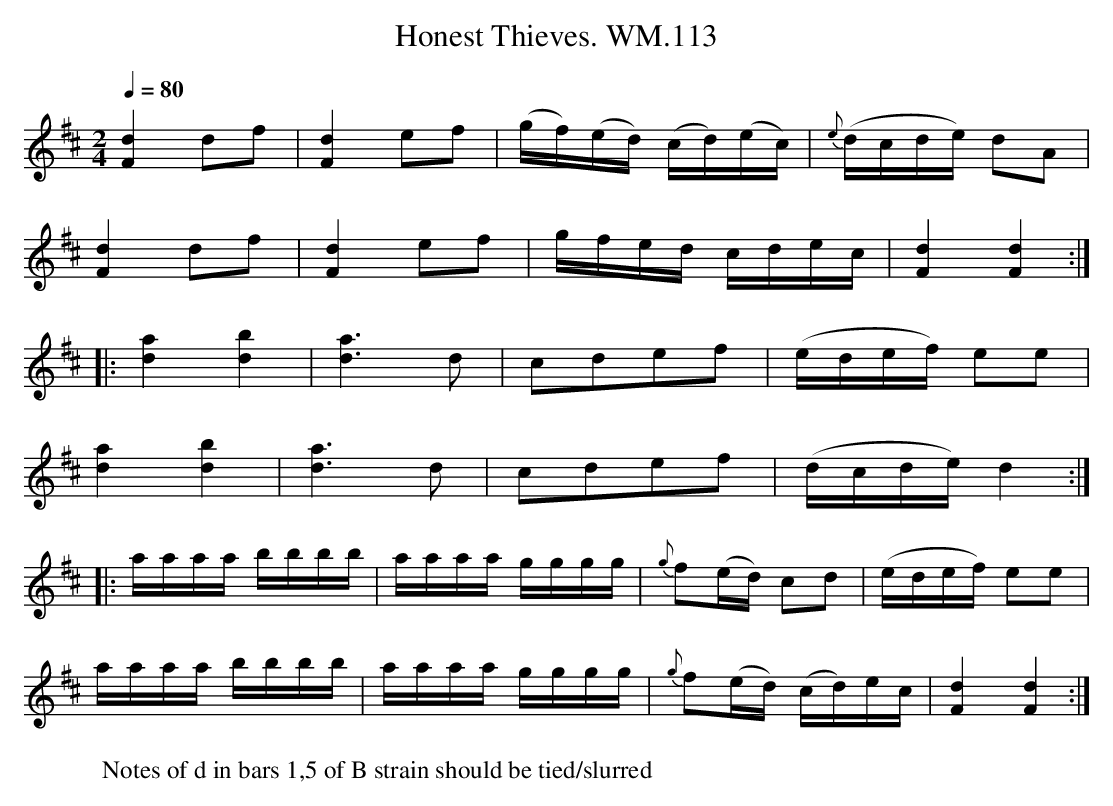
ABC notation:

X:1
T:Honest Thieves. WM.113
M:2/4
L:1/16
Q:1/4=80
K:D
[F4d4] d2f2|[F4d4] e2f2|(gf)(ed) (cd)(ec)|{e}(dcde) d2A2|
[F4d4] d2f2|[F4d4]e2f2|gfed cdec|[F4d4] [F4d4] :|
|:[d4a4][d4b4]|[d6a6] d2|c2d2e2f2|(edef) e2e2|
[d4a4][d4b4]|[d6a6]d2|c2d2e2f2|(dcde)d4:|
|:aaaa bbbb|aaaa gggg|{g}f2(ed) c2d2|(edef) e2e2|
aaaa bbbb|aaaa gggg|{g}f2(ed) (cd)ec|[F4d4][F4d4]:|
W:Notes of d in bars 1,5 of B strain should be tied/slurred
